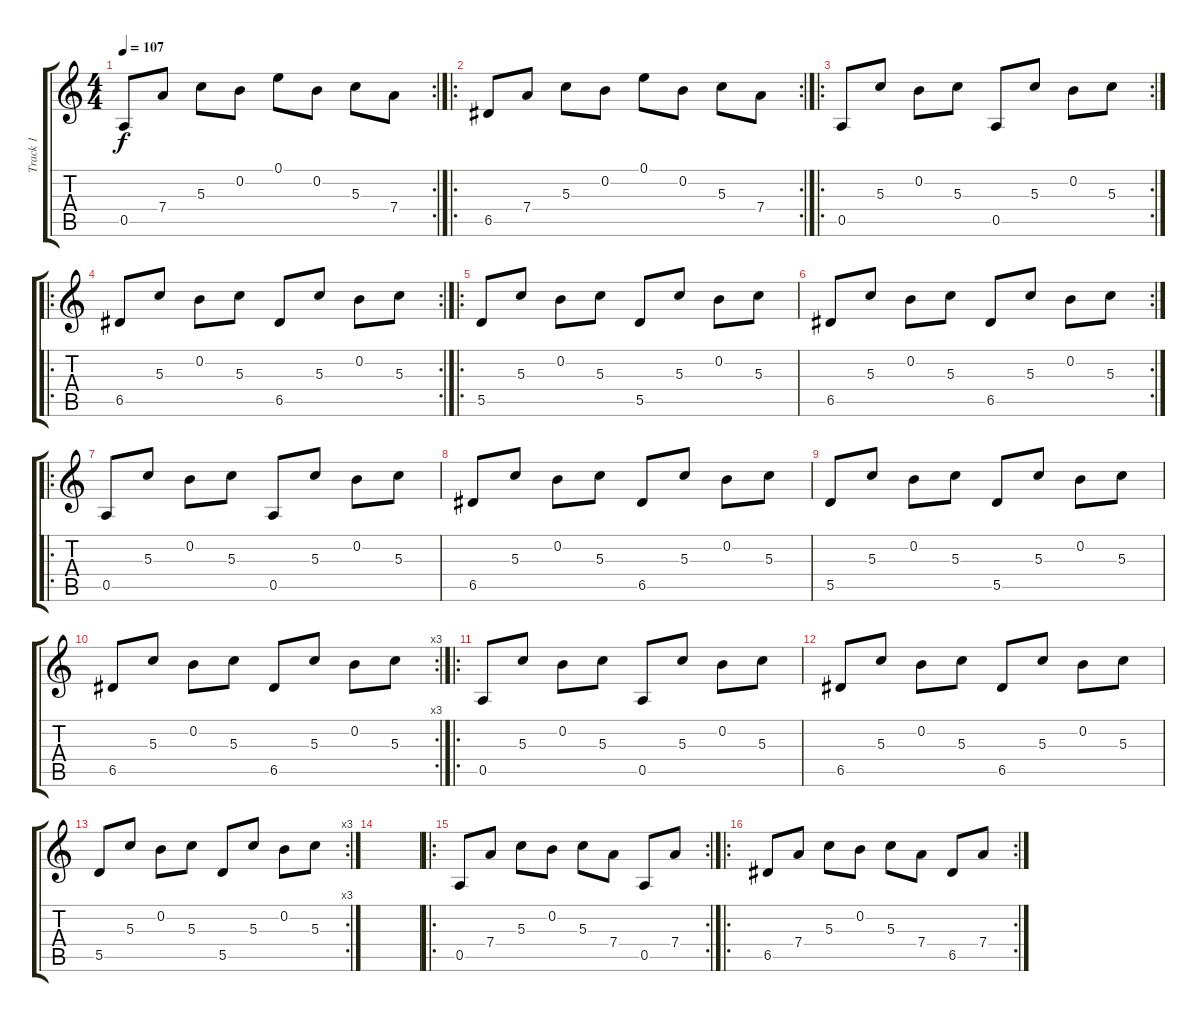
\track ("Track 1" "Track 1") {instrument acousticguitarnylon}
\staff {score tabs}
\tuning (E4 B3 G3 D3 A2 E2) {hide}
\rc 2
\ts (4 4)
\tempo 107
\clef g2
\ks c
0.5.8{dy f instrument acousticguitarnylon} 7.4.8 5.3.8 0.2.8 0.1.8 0.2.8 5.3.8 7.4.8 |
\ro
\rc 2
6.5.8 7.4.8 5.3.8 0.2.8 0.1.8 0.2.8 5.3.8 7.4.8 |
\ro
\rc 2
0.5.8 5.3.8 0.2.8 5.3.8 0.5.8 5.3.8 0.2.8 5.3.8 |
\ro
\rc 2
6.5.8 5.3.8 0.2.8 5.3.8 6.5.8 5.3.8 0.2.8 5.3.8 |
\ro
5.5.8 5.3.8 0.2.8 5.3.8 5.5.8 5.3.8 0.2.8 5.3.8 |
\rc 2
6.5.8 5.3.8 0.2.8 5.3.8 6.5.8 5.3.8 0.2.8 5.3.8 |
\ro
0.5.8 5.3.8 0.2.8 5.3.8 0.5.8 5.3.8 0.2.8 5.3.8 |
6.5.8 5.3.8 0.2.8 5.3.8 6.5.8 5.3.8 0.2.8 5.3.8 |
5.5.8 5.3.8 0.2.8 5.3.8 5.5.8 5.3.8 0.2.8 5.3.8 |
\rc 3
6.5.8 5.3.8 0.2.8 5.3.8 6.5.8 5.3.8 0.2.8 5.3.8 |
\ro
0.5.8 5.3.8 0.2.8 5.3.8 0.5.8 5.3.8 0.2.8 5.3.8 |
6.5.8 5.3.8 0.2.8 5.3.8 6.5.8 5.3.8 0.2.8 5.3.8 |
\rc 3
5.5.8 5.3.8 0.2.8 5.3.8 5.5.8 5.3.8 0.2.8 5.3.8 |
|
\ro
\rc 2
0.5.8 7.4.8 5.3.8 0.2.8 5.3.8 7.4.8 0.5.8 7.4.8 |
\ro
\rc 2
6.5.8 7.4.8 5.3.8 0.2.8 5.3.8 7.4.8 6.5.8 7.4.8
